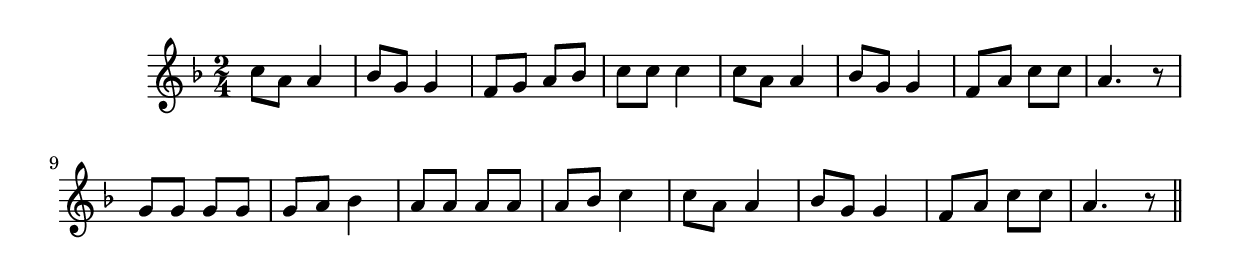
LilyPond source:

\version "2.14.0"
%{\header {
  title = "Lightly Row (Spain)"
  composer = "anonymous"
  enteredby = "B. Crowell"
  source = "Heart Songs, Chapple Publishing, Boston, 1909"
}%}
\score{{\key f \major
\time 2/4
%{\tempo 4=100
%}\relative c'' {
  c8 a a4 | bes8 g g4 | f8 g a bes | c8 c c4 |
  c8 a a4 | bes8 g g4 | f8 a c c | a4. r8 |
  g8 g g g | g a bes4 | a8 a a a | a bes c4 |
  c8 a a4 | bes8 g g4 | f8 a c c | a4. r8
  \bar "||"
}

}}